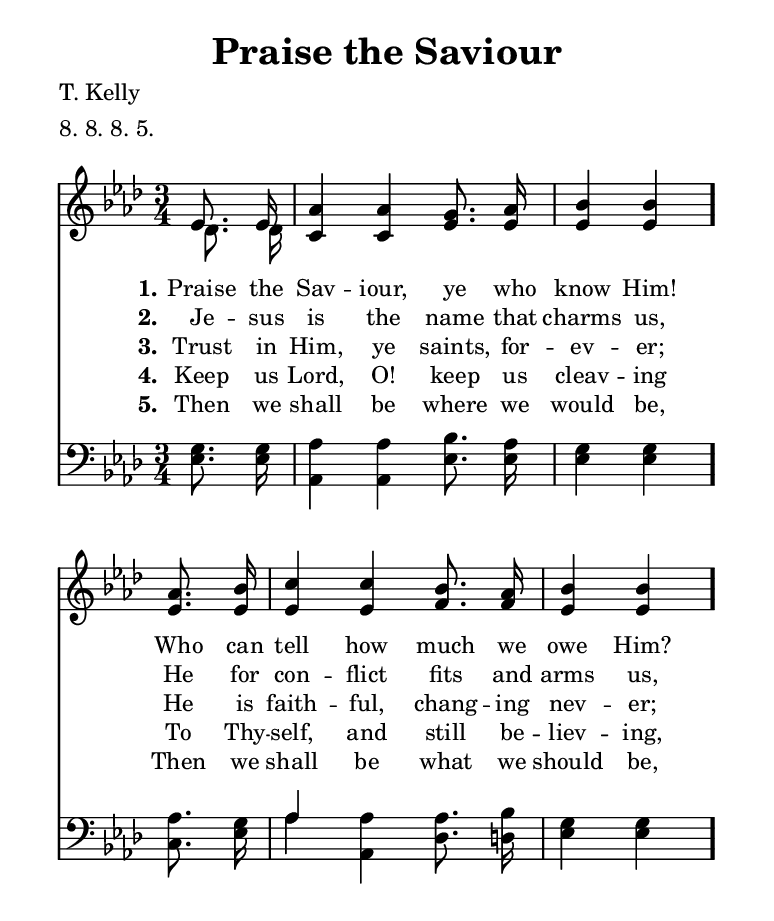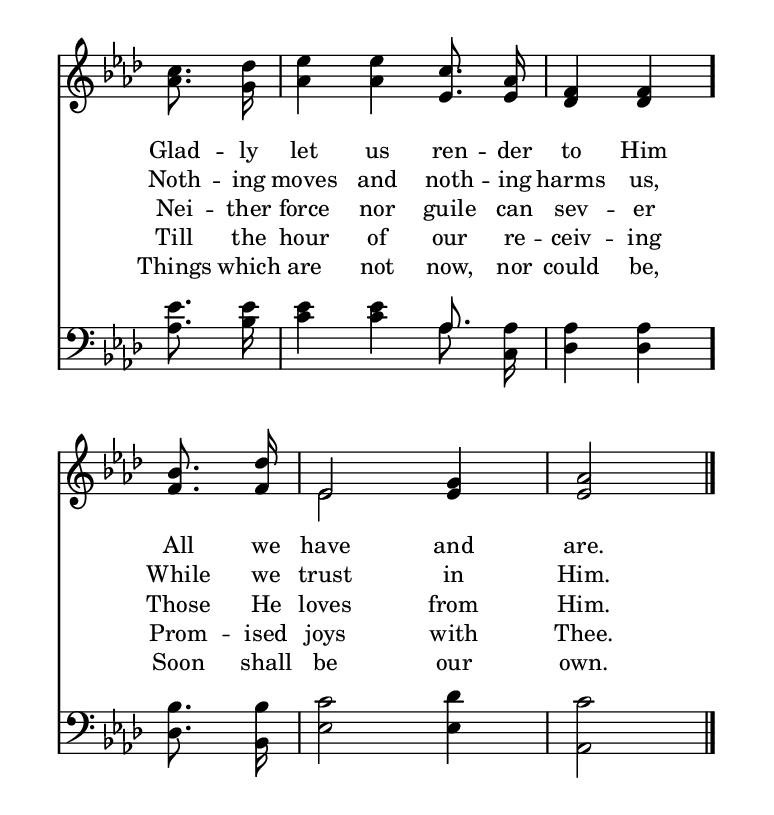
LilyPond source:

\include "common/global.ily"
\paper {
  \include "common/paper.ily"
  ragged-bottom = ##t
  page-count = #(cond (is-eogsized 2) (#t #f))
}

\header{
  hymnnumber = "290"
  title = "Praise the Saviour"
  tunename = "Acclaim"
  meter = "8. 8. 8. 5."
  poet = "T. Kelly"
  composer = ""
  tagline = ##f
}

global = {
  \include "common/overrides.ily"
  \override Staff.TimeSignature.style = #'numbered
  \time 3/4
  \override Score.MetronomeMark.transparent = ##t % hide all fermata changes too
  \tempo 4=80
  \key aes \major
  \partial 4
  \autoBeamOff
}

patternA = { c8. c16 | c4 c }
patternB = { c8. c16 | c2 c4 | c2 }

notesSoprano = {
\global
\relative c' {

  \changePitch \patternA { ees ees | aes aes g aes | bes bes }
  \changePitch \patternA { aes bes | c c bes aes | bes bes }
  \changePitch \patternA { c des | ees ees c aes | f f }
  \changePitch \patternB { bes des | ees, g | aes }

  \bar "|."

}
}

notesAlto = {
\global
\relative e' {

  \changePitch \patternA { des des | c c ees ees | ees ees }
  \changePitch \patternA { ees ees | ees ees f f | ees ees }
  \changePitch \patternA { aes g | aes aes ees ees | des des }
  \changePitch \patternB { f f | ees ees | ees }

}
}

notesTenor = {
\global
\relative a {

  \changePitch \patternA { g g | aes aes bes aes | g g }
  \changePitch \patternA { aes g | aes aes aes bes | g g }
  \changePitch \patternA { ees' ees | ees ees aes, aes | aes aes }
  \changePitch \patternB { bes bes | c des | c }

}
}

notesBass = {
\global
\relative f {

  \changePitch \patternA { ees ees | aes, aes ees' ees | ees ees }
  \changePitch \patternA { c ees | aes aes, des d | ees ees }
  \changePitch \patternA { aes bes | c c aes c, | des des }
  \changePitch \patternB { des bes | ees ees | aes, }

}
}

wordsA = \lyricmode {
\set stanza = "1."

Praise the Sav -- iour, ye who know Him! \bar "."
Who can tell how much we owe Him? \bar "."
Glad -- ly let us ren -- der to Him \bar "."
All we have and are. \bar "."

}

wordsB = \lyricmode {
\set stanza = "2."

Je -- sus is the name that charms us,
He for con -- flict fits and arms us,
Noth -- ing moves and noth -- ing harms us,
While we trust in Him.

}

wordsC = \lyricmode {
\set stanza = "3."

Trust in Him, ye saints, for -- ev -- er;
He is faith -- ful, chang -- ing nev -- er;
Nei -- ther force nor guile can sev -- er
Those He loves from Him.

}

wordsD = \lyricmode {
\set stanza = "4."

Keep us Lord, O! keep us cleav -- ing
To Thy -- self, and still be -- liev -- ing,
Till the hour of our re -- ceiv -- ing
Prom -- ised joys with Thee.

}

wordsE = \lyricmode {
\set stanza = "5."

Then we shall be where we would be,
Then we shall be what we should be,
Things which are not now, nor could be,
Soon shall be our own.

}

\score {
  \context ChoirStaff <<
    \context Staff = upper <<
      \set Staff.autoBeaming = ##f
      \set ChoirStaff.systemStartDelimiter = #'SystemStartBar
      \set ChoirStaff.printPartCombineTexts = ##f
      \partcombine #'(2 . 9) \notesSoprano \notesAlto
      \context NullVoice = sopranos { \voiceOne << \notesSoprano >> }
      \context NullVoice = altos { \voiceTwo << \notesAlto >> }
      \context Lyrics = one   \lyricsto sopranos \wordsA
      \context Lyrics = two   \lyricsto sopranos \wordsB
      \context Lyrics = three \lyricsto sopranos \wordsC
      \context Lyrics = four  \lyricsto sopranos \wordsD
      \context Lyrics = five  \lyricsto sopranos \wordsE
    >>
    \context Staff = men <<
      \set Staff.autoBeaming = ##f
      \clef bass
      \set ChoirStaff.printPartCombineTexts = ##f
      \partcombine #'(2 . 9) \notesTenor \notesBass
      \context NullVoice = tenors { \voiceOne << \notesTenor >> }
      \context NullVoice = basses { \voiceTwo << \notesBass >> }
    >>
  >>
  \layout {
    \include "common/layout.ily"
  }
  \midi{
    \include "common/midi.ily"
  }
}

\version "2.19.49"  % necessary for upgrading to future LilyPond versions.

% vi:set et ts=2 sw=2 ai nocindent syntax=lilypond:
